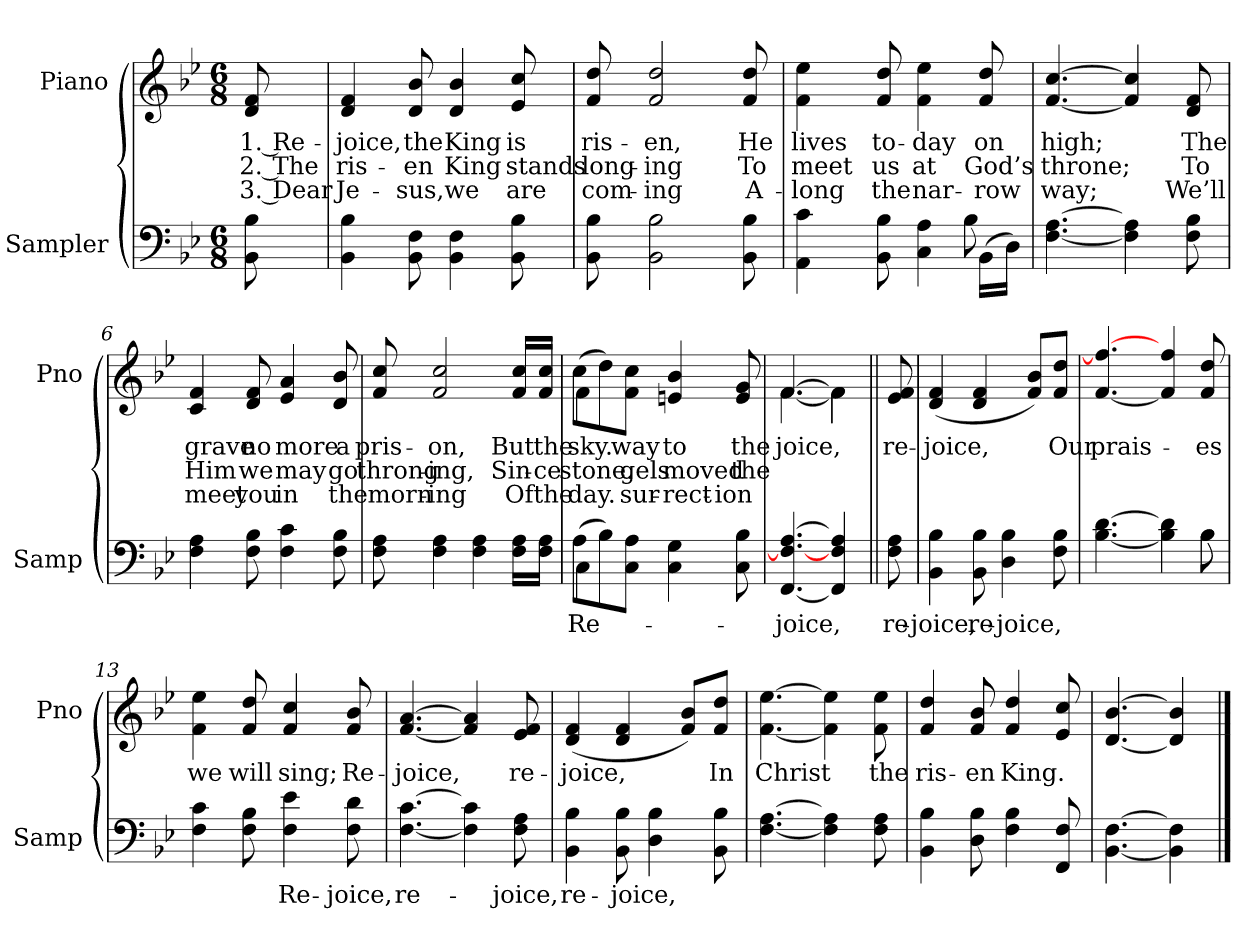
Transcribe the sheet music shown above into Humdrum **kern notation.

**kern	**text	**kern	**text	**text	**text
*part2	*part2	*part1	*part1	*part1	*part1
*staff2	*staff2	*staff1	*staff1	*staff1	*staff1
*I"Sampler	*	*I"Piano	*	*	*
*I'Samp	*	*I'Pno	*	*	*
*clefF4	*	*clefG2	*	*	*
*k[b-e-]	*	*k[b-e-]	*	*	*
*B-:	*	*B-:	*	*	*
*M6/8	*	*M6/8	*	*	*
=1	=1	=1	=1	=1	=1
8BB- 8B-	.	8d 8f	1. Re-	2. The	3. Dear
=2	=2	=2	=2	=2	=2
4BB- 4B-	.	4d 4f	-joice,	ris-	Je-
8BB- 8F	.	8d 8b-	the	-en	-sus,
4BB- 4F	.	4d 4b-	King	King	we
8BB- 8B-	.	8e- 8cc	is	stands	are
=3	=3	=3	=3	=3	=3
8BB- 8B-	.	8f 8dd	ris-	long-	com-
2BB- 2B-	.	2f 2dd	-en,	-ing	-ing
8BB- 8B-	.	8f 8dd	He	To	A-
=4	=4	=4	=4	=4	=4
*^	*	*	*	*	*
4AA 4c	8ryy	.	4f 4ee-	lives	meet	-long
*v	*v	*	*	*	*	*
8BB- 8B-	.	8f 8dd	to-	us	the
4C 4A	.	4f 4ee-	-day	at	nar-
*^	*	*	*	*	*
(16BB-\LL	8B-	.	8f 8dd	on	God’s	-row
16D\JJ)	.	.	.	.	.	.
*v	*v	*	*	*	*	*
=5	=5	=5	=5	=5	=5
[4.F [4.A	.	[4.f [4.cc	high;	throne;	way;
4F] 4A]	.	4f] 4cc]	.	.	.
8F 8B-	.	8d 8f	The	To	We’ll
=6	=6	=6	=6	=6	=6
4F 4A	.	4c 4f	grave	Him	meet
8F 8B-	.	8d 8f	no	we	you
4F 4c	.	4e- 4a	more	may	in
8F 8B-	.	8d 8b-	a	go	the
=7	=7	=7	=7	=7	=7
8F 8A	.	8f 8cc	pris-	throng-	morn-
4F 4A	.	2f 2cc	-on,	-ing,	-ing
4F 4A	.	.	.	.	.
16F\ 16A\LL	.	16f/ 16cc/LL	But	Sin-	Of
16F\ 16A\JJ	.	16f/ 16cc/JJ	the	-ce	the
=8	=8	=8	=8	=8	=8
*^	*	*^	*	*	*
(8A\L	4C	Re-	(8cc\L	4f	sky.	stone.	day.
8B-\)	.	.	8dd\)	.	.	.	.
8C\ 8A\J	2ryy	.	8f\ 8cc\J	2ryy	-way	-gels	-sur-
4C 4G	.	.	4en 4b-	.	to	moved	-rect-
8C 8B-	.	.	8e 8g	.	the	the	-ion
*v	*v	*	*	*	*	*	*
=9	=9	=9	=9	=9	=9	=9
[4.FF 4.F_ [4.A	-joice,	[4.f/	[4.f	-joice,	.	.
4FF] 4F 4A]	.	4f\]	4f]	.	.	.
=10||	=10||	=10||	=10||	=10||	=10||	=10||
!	!	!LO:TX:t=Refrain	!	!	!	!
*	*	*v	*v	*	*	*
8F 8A	re-	8e-/ 8f/	re-	.	.
=11	=11	=11	=11	=11	=11
4BB- 4B-	-joice,	(4d/ 4f/	-joice,	.	.
8BB- 8B-	re-	4d/ 4f/	.	.	.
4D 4B-	-joice,	.	.	.	.
.	.	8f/ 8b-/L)	.	.	.
8F 8B-	.	8f/ 8dd/J	Our	.	.
=12	=12	=12	=12	=12	=12
*^	*	*	*	*	*
[4.B- [4.d	8ryy	.	[4.f/ 4.ff/_	prais-	.	.
*v	*v	*	*	*	*	*
4B-] 4d]	.	4f/] 4ff/	.	.	.
*^	*	*	*	*	*
8B-\	8B-	.	8f 8dd	-es	.	.
*v	*v	*	*	*	*	*
=13	=13	=13	=13	=13	=13
4F 4c	.	4f 4ee-	we	.	.
8F 8B-	.	8f 8dd	will	.	.
4F 4e-	Re-	4f 4cc	sing;	.	.
8F 8d	-joice,	8f 8b-	Re-	.	.
=14	=14	=14	=14	=14	=14
[4.F [4.c	re-	[4.f [4.a	-joice,	.	.
4F] 4c]	.	4f] 4a]	.	.	.
8F 8A	-joice,	8e- 8f	re-	.	.
=15	=15	=15	=15	=15	=15
4BB- 4B-	re-	(4d 4f	-joice,	.	.
8BB- 8B-	-joice,	4d 4f	.	.	.
4D 4B-	.	.	.	.	.
.	.	8f/ 8b-/L)	.	.	.
8BB- 8B-	.	8f/ 8dd/J	In	.	.
=16	=16	=16	=16	=16	=16
[4.F [4.A	.	[4.f [4.ee-	Christ	.	.
4F] 4A]	.	4f] 4ee-]	.	.	.
8F 8A	.	8f 8ee-	the	.	.
=17	=17	=17	=17	=17	=17
4BB- 4B-	.	4f 4dd	ris-	.	.
8D 8B-	.	8f 8b-	-en	.	.
4F 4B-	.	4f 4dd	King.	.	.
8FF 8F	.	8e- 8cc	.	.	.
=18	=18	=18	=18	=18	=18
[4.BB- [4.F	.	[4.d [4.b-	.	.	.
4BB-] 4F]	.	4d] 4b-]	.	.	.
==	==	==	==	==	==
*-	*-	*-	*-	*-	*-
